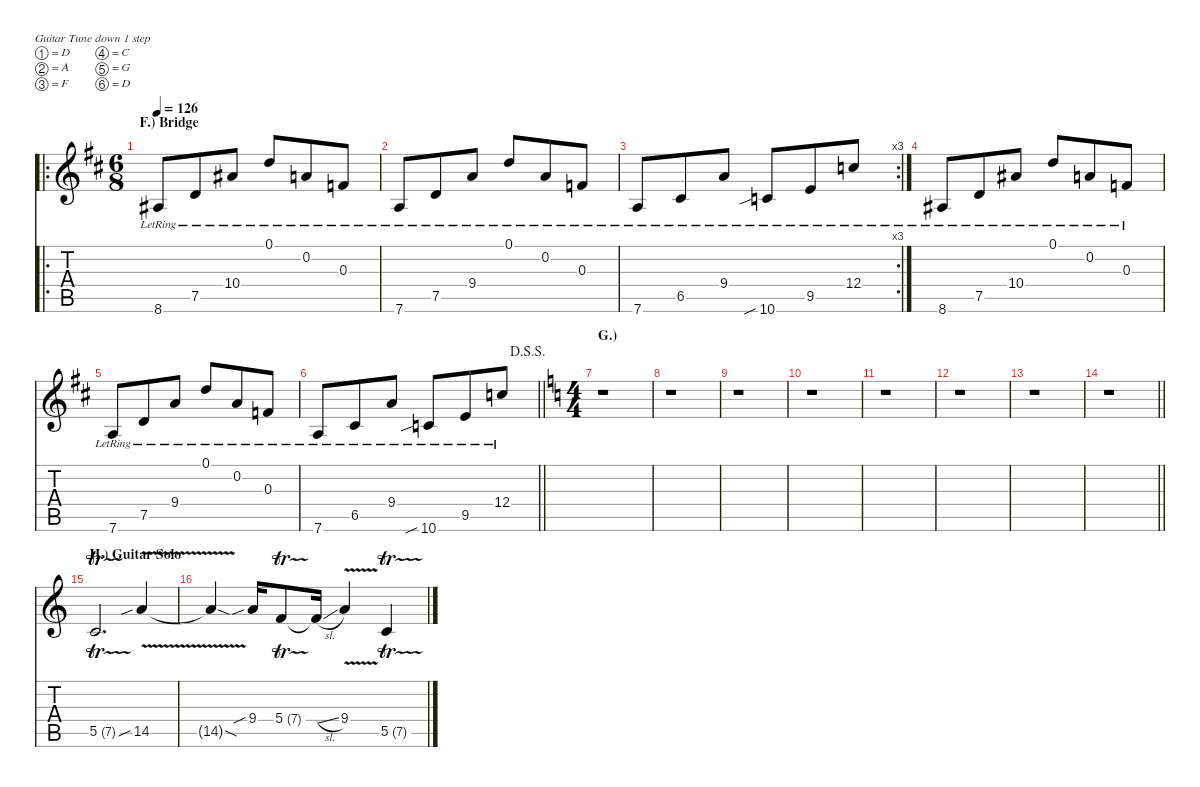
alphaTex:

\defaultSystemsLayout 4
\hideDynamics
\bracketExtendMode nobrackets
\singleTrackTrackNamePolicy hidden
\multiTrackTrackNamePolicy hidden
\firstSystemTrackNameMode fullname
\firstSystemTrackNameOrientation horizontal
\otherSystemsTrackNameOrientation horizontal
\track ("Gtr. 3 (elec. w/dist.)" "od.guit.") {instrument overdrivenguitar}
\staff {score tabs}
\tuning (D4 A3 F3 C3 G2 D2)
\ro
\ts (6 8)
\section ("" "F.) Bridge")
\tempo 126
\clef g2
\ks d
8.6{lr acc #}.8{dy f instrument acousticguitarsteel beam Up} 7.5{lr acc forcenatural}.8{beam Up} 10.4{lr acc #}.8{beam Up} 0.1{lr acc forcenatural}.8{beam Up} 0.2{lr acc forcenatural}.8{beam Up} 0.3{lr acc forcenatural}.8{beam Up} |
7.6{lr acc forcenatural}.8{beam Up} 7.5{lr acc forcenatural}.8{beam Up} 9.4{lr acc forcenatural}.8{beam Up} 0.1{lr acc forcenatural}.8{beam Up} 0.2{lr acc forcenatural}.8{beam Up} 0.3{lr acc forcenatural}.8{beam Up} |
\rc 3
7.6{lr acc forcenatural}.8{beam Up} 6.5{lr acc #}.8{beam Up} 9.4{lr acc forcenatural}.8{beam Up} 10.6{sib lr acc forcenatural}.8{beam Up} 9.5{lr acc forcenatural}.8{beam Up} 12.4{lr acc forcenatural}.8{beam Up} |
8.6{lr acc #}.8{beam Up} 7.5{lr acc forcenatural}.8{beam Up} 10.4{lr acc #}.8{beam Up} 0.1{lr acc forcenatural}.8{beam Up} 0.2{lr acc forcenatural}.8{beam Up} 0.3{lr acc forcenatural}.8{beam Up} |
7.6{lr acc forcenatural}.8{beam Up} 7.5{lr acc forcenatural}.8{beam Up} 9.4{lr acc forcenatural}.8{beam Up} 0.1{lr acc forcenatural}.8{beam Up} 0.2{lr acc forcenatural}.8{beam Up} 0.3{lr acc forcenatural}.8{beam Up} |
\jump dalsegnosegno
\barLineRight lightlight
7.6{lr acc forcenatural}.8{beam Up} 6.5{lr acc #}.8{beam Up} 9.4{lr acc forcenatural}.8{beam Up} 10.6{sib lr acc forcenatural}.8{beam Up} 9.5{lr acc forcenatural}.8{beam Up} 12.4{lr acc forcenatural}.8{beam Up} |
\ts (4 4)
\beaming (8 2 2 2 2)
\section ("" "G.) ")
\ks c
r.1{beam Down} |
r.1{beam Down} |
r.1{beam Down} |
r.1{beam Down} |
r.1{beam Down} |
r.1{beam Down} |
r.1{beam Down} |
\barLineRight lightlight
r.1{beam Down} |
\section ("" "H.) Guitar Solo")
5.5{tr (7 16)}.2{d instrument overdrivenguitar beam Up} 14.5{v sib}.4{beam Up} |
14.5{v sod t}.4{beam Up} 9.4{sib}.16{beam Up} 5.4{tr (7 16)}.8{beam Up} 5.4{sl t}.16{beam Up} 9.4{v}.4{beam Up} 5.5{tr (7 16)}.4{beam Up}
